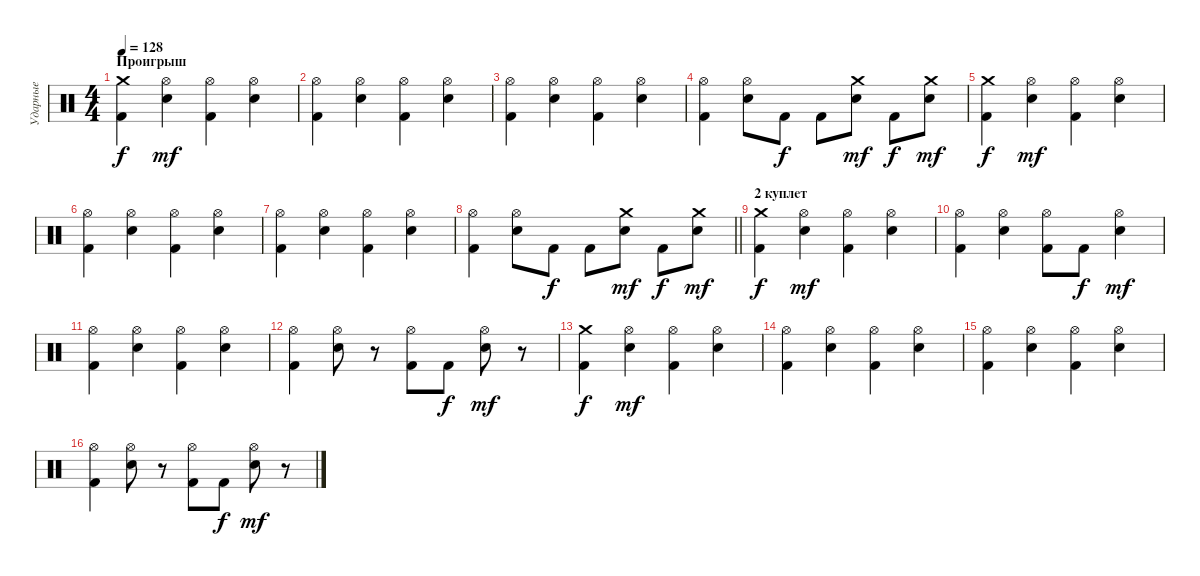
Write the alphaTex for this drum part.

\track ("Ударные" "Ударные") {instrument percussion}
\staff {score}
\articulation defaults
\ts (4 4)
\section ("" "Проигрыш")
\tempo 128
\clef neutral
\ks c
("Crash medium (hit)" "Kick (hit) 2").4{dy f} ("Hi-Hat (open)" "Snare (hit) 2").4{dy mf} ("Hi-Hat (open)" "Kick (hit) 2").4 ("Hi-Hat (open)" "Snare (hit) 2").4 |
("Hi-Hat (open)" "Kick (hit) 2").4 ("Hi-Hat (open)" "Snare (hit) 2").4 ("Hi-Hat (open)" "Kick (hit) 2").4 ("Hi-Hat (open)" "Snare (hit) 2").4 |
("Hi-Hat (open)" "Kick (hit) 2").4 ("Hi-Hat (open)" "Snare (hit) 2").4 ("Hi-Hat (open)" "Kick (hit) 2").4 ("Hi-Hat (open)" "Snare (hit) 2").4 |
("Hi-Hat (open)" "Kick (hit) 2").4 ("Hi-Hat (open)" "Snare (hit) 2").8 "Kick (hit) 2".8{dy f} "Kick (hit) 2".8 ("Crash medium (hit)" "Snare (hit) 2").8{dy mf} "Kick (hit) 2".8{dy f} ("Crash medium (hit)" "Snare (hit) 2").8{dy mf} |
("Crash medium (hit)" "Kick (hit) 2").4{dy f} ("Hi-Hat (open)" "Snare (hit) 2").4{dy mf} ("Hi-Hat (open)" "Kick (hit) 2").4 ("Hi-Hat (open)" "Snare (hit) 2").4 |
("Hi-Hat (open)" "Kick (hit) 2").4 ("Hi-Hat (open)" "Snare (hit) 2").4 ("Hi-Hat (open)" "Kick (hit) 2").4 ("Hi-Hat (open)" "Snare (hit) 2").4 |
("Hi-Hat (open)" "Kick (hit) 2").4 ("Hi-Hat (open)" "Snare (hit) 2").4 ("Hi-Hat (open)" "Kick (hit) 2").4 ("Hi-Hat (open)" "Snare (hit) 2").4 |
\barLineRight lightlight
("Hi-Hat (open)" "Kick (hit) 2").4 ("Hi-Hat (open)" "Snare (hit) 2").8 "Kick (hit) 2".8{dy f} "Kick (hit) 2".8 ("Crash medium (hit)" "Snare (hit) 2").8{dy mf} "Kick (hit) 2".8{dy f} ("Crash medium (hit)" "Snare (hit) 2").8{dy mf} |
\section ("" "2 куплет")
("Crash medium (hit)" "Kick (hit) 2").4{dy f} ("Hi-Hat (open)" "Snare (hit) 2").4{dy mf} ("Hi-Hat (open)" "Kick (hit) 2").4 ("Hi-Hat (open)" "Snare (hit) 2").4 |
("Hi-Hat (open)" "Kick (hit) 2").4 ("Hi-Hat (open)" "Snare (hit) 2").4 ("Hi-Hat (open)" "Kick (hit) 2").8 "Kick (hit) 2".8{dy f} ("Hi-Hat (open)" "Snare (hit) 2").4{dy mf} |
("Hi-Hat (open)" "Kick (hit) 2").4 ("Hi-Hat (open)" "Snare (hit) 2").4 ("Hi-Hat (open)" "Kick (hit) 2").4 ("Hi-Hat (open)" "Snare (hit) 2").4 |
("Hi-Hat (open)" "Kick (hit) 2").4 ("Hi-Hat (open)" "Snare (hit) 2").8 r.8 ("Hi-Hat (open)" "Kick (hit) 2").8 "Kick (hit) 2".8{dy f} ("Hi-Hat (open)" "Snare (hit) 2").8{dy mf} r.8 |
("Crash medium (hit)" "Kick (hit) 2").4{dy f} ("Hi-Hat (open)" "Snare (hit) 2").4{dy mf} ("Hi-Hat (open)" "Kick (hit) 2").4 ("Hi-Hat (open)" "Snare (hit) 2").4 |
("Hi-Hat (open)" "Kick (hit) 2").4 ("Hi-Hat (open)" "Snare (hit) 2").4 ("Hi-Hat (open)" "Kick (hit) 2").4 ("Hi-Hat (open)" "Snare (hit) 2").4 |
("Hi-Hat (open)" "Kick (hit) 2").4 ("Hi-Hat (open)" "Snare (hit) 2").4 ("Hi-Hat (open)" "Kick (hit) 2").4 ("Hi-Hat (open)" "Snare (hit) 2").4 |
("Hi-Hat (open)" "Kick (hit) 2").4 ("Hi-Hat (open)" "Snare (hit) 2").8 r.8 ("Hi-Hat (open)" "Kick (hit) 2").8 "Kick (hit) 2".8{dy f} ("Hi-Hat (open)" "Snare (hit) 2").8{dy mf} r.8
